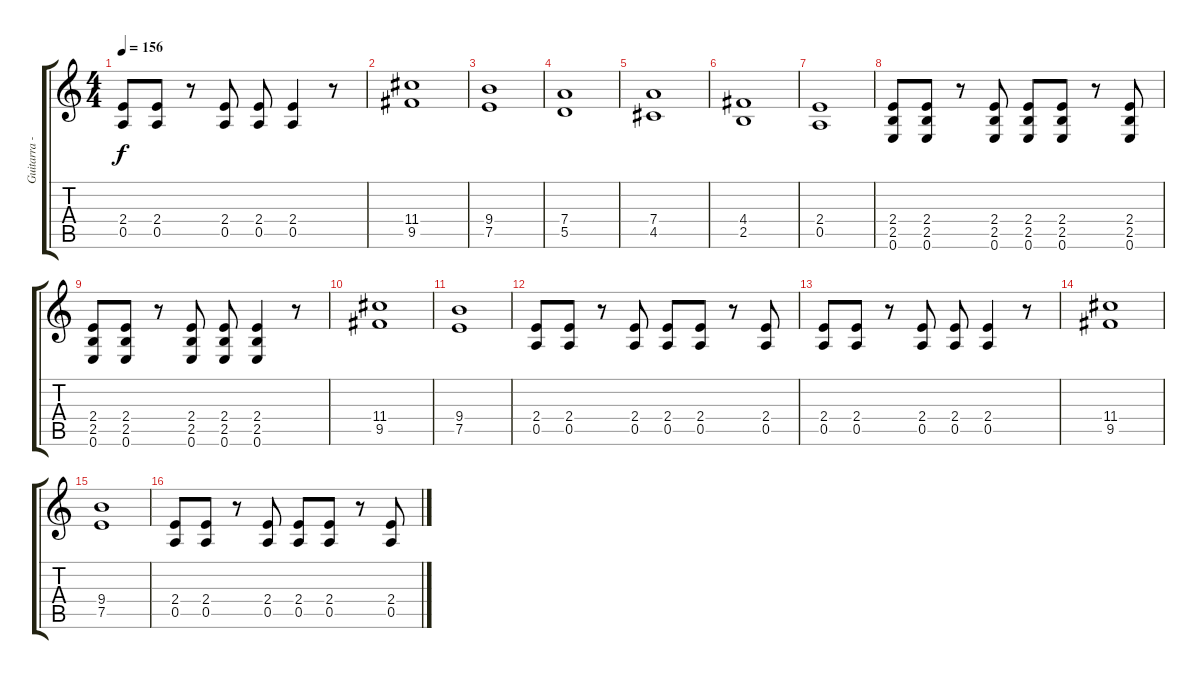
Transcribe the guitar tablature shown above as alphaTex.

\track ("Guitarra - Zé Pedro" "Guitarra -") {instrument distortionguitar}
\staff {score tabs}
\tuning (E4 B3 G3 D3 A2 E2) {hide}
\ts (4 4)
\tempo 156
\clef g2
\ks c
(2.4 0.5).8{dy f} (2.4 0.5).8 r.8 (2.4 0.5).8 (2.4 0.5).8 (2.4 0.5).4 r.8 |
(11.4 9.5).1 |
(9.4 7.5).1 |
(7.4 5.5).1 |
(7.4 4.5).1 |
(4.4 2.5).1 |
(2.4 0.5).1 |
(2.4 2.5 0.6).8 (2.4 2.5 0.6).8 r.8 (2.4 2.5 0.6).8 (2.4 2.5 0.6).8 (2.4 2.5 0.6).8 r.8 (2.4 2.5 0.6).8 |
(2.4 2.5 0.6).8 (2.4 2.5 0.6).8 r.8 (2.4 2.5 0.6).8 (2.4 2.5 0.6).8 (2.4 2.5 0.6).4 r.8 |
(11.4 9.5).1 |
(9.4 7.5).1 |
(2.4 0.5).8 (2.4 0.5).8 r.8 (2.4 0.5).8 (2.4 0.5).8 (2.4 0.5).8 r.8 (2.4 0.5).8 |
(2.4 0.5).8 (2.4 0.5).8 r.8 (2.4 0.5).8 (2.4 0.5).8 (2.4 0.5).4 r.8 |
(11.4 9.5).1 |
(9.4 7.5).1 |
(2.4 0.5).8 (2.4 0.5).8 r.8 (2.4 0.5).8 (2.4 0.5).8 (2.4 0.5).8 r.8 (2.4 0.5).8
